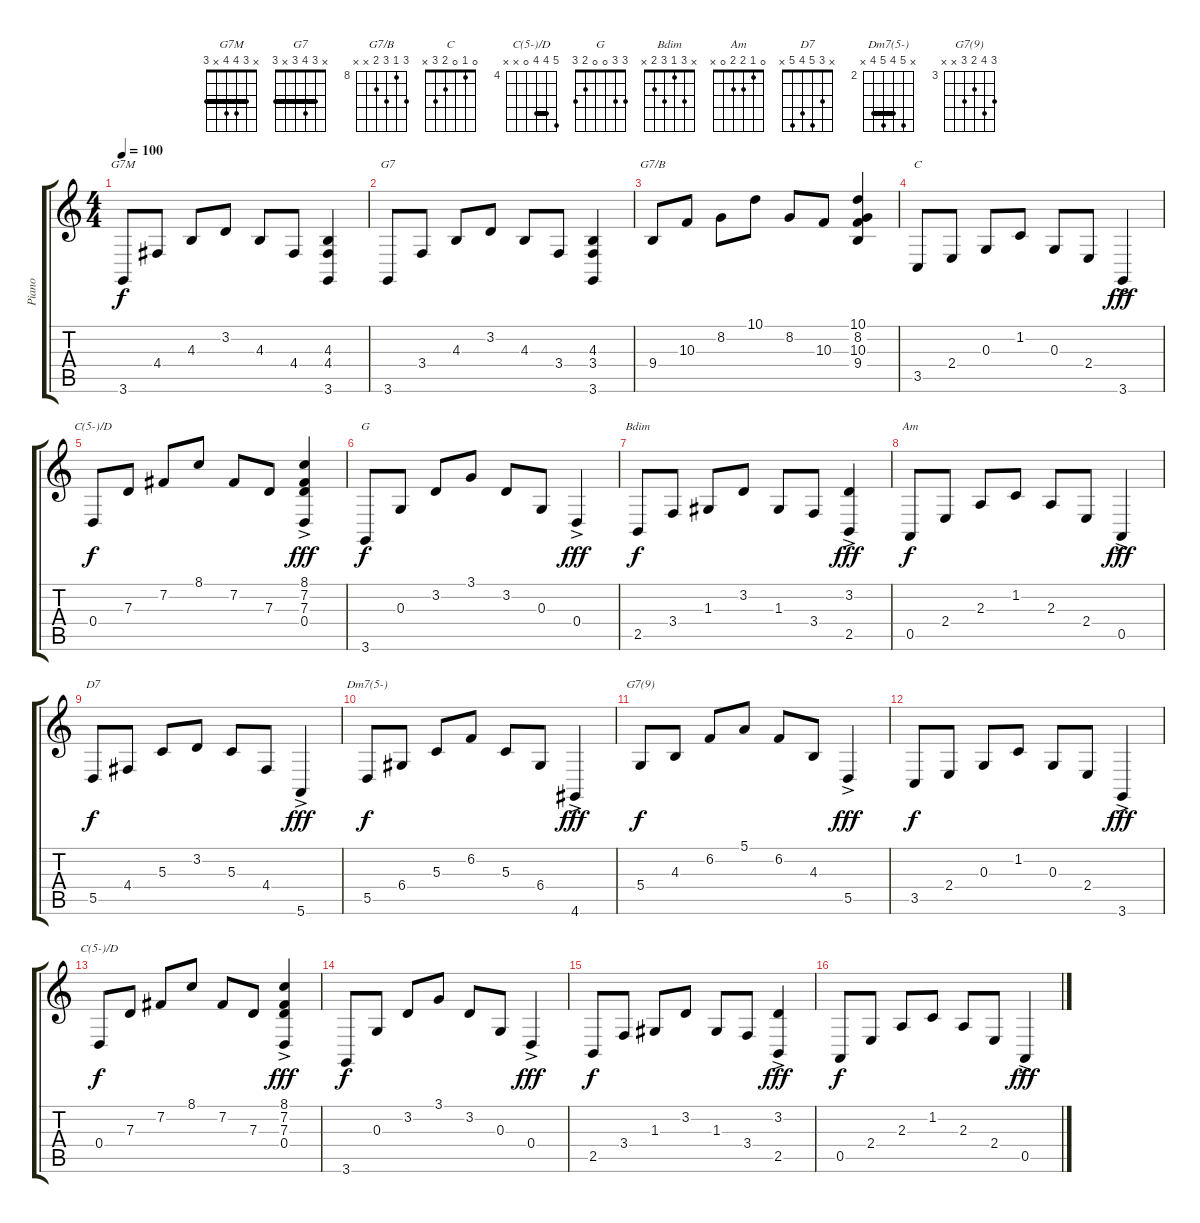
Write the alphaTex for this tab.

\track ("Piano" "Piano") {instrument acousticgrandpiano}
\staff {score tabs}
\tuning (E4 B3 G3 D3 A2 E2) {hide}
\chord ("G7M" x 3 4 4 x 3) {barre 3}
\chord ("G7" x 3 4 3 x 3) {barre 3}
\chord ("G7/B" 10 8 10 9 x x) {firstfret 8}
\chord ("C" 0 1 0 2 3 x)
\chord ("C(5-)/D" 8 7 7 0 x x) {firstfret 4 barre 0}
\chord ("G" 3 3 0 0 2 3) {barre 0}
\chord ("Bdim" x 3 1 3 2 x)
\chord ("Am" 0 1 2 2 0 x)
\chord ("D7" x 3 5 4 5 x)
\chord ("Dm7(5-)" x 6 5 6 5 x) {firstfret 2 barre 5}
\chord ("G7(9)" 5 6 4 5 x x) {firstfret 3}
\chord ("C(5-)/D" 8 7 7 0 x x) {firstfret 4 barre 7}
\ts (4 4)
\tempo 100
\clef g2
\ks c
3.6.8{ch "G7M" dy f} 4.4.8 4.3.8 3.2.8 4.3.8 4.4.8 (4.3 4.4 3.6).4 |
3.6.8{ch "G7"} 3.4.8 4.3.8 3.2.8 4.3.8 3.4.8 (4.3 3.4 3.6).4 |
9.4.8{ch "G7/B"} 10.3.8 8.2.8 10.1.8 8.2.8 10.3.8 (10.1 8.2 10.3 9.4).4 |
3.5.8{ch "C"} 2.4.8 0.3.8 1.2.8 0.3.8 2.4.8 3.6{ac}.4{dy fff} |
0.4.8{ch "C(5-)/D" dy f} 7.3.8 7.2.8 8.1.8 7.2.8 7.3.8 (8.1{ac} 7.2 7.3 0.4).4{dy fff} |
3.6.8{ch "G" dy f} 0.3.8 3.2.8 3.1.8 3.2.8 0.3.8 0.4{ac}.4{dy fff} |
2.5.8{ch "Bdim" dy f} 3.4.8 1.3.8 3.2.8 1.3.8 3.4.8 (3.2{ac} 2.5).4{dy fff} |
0.5.8{ch "Am" dy f} 2.4.8 2.3.8 1.2.8 2.3.8 2.4.8 0.5{ac}.4{dy fff} |
5.5.8{ch "D7" dy f} 4.4.8 5.3.8 3.2.8 5.3.8 4.4.8 5.6{ac}.4{dy fff} |
5.5.8{ch "Dm7(5-)" dy f} 6.4.8 5.3.8 6.2.8 5.3.8 6.4.8 4.6{ac}.4{dy fff} |
5.4.8{ch "G7(9)" dy f} 4.3.8 6.2.8 5.1.8 6.2.8 4.3.8 5.5{ac}.4{dy fff} |
3.5.8{dy f} 2.4.8 0.3.8 1.2.8 0.3.8 2.4.8 3.6{ac}.4{dy fff} |
0.4.8{ch "C(5-)/D" dy f} 7.3.8 7.2.8 8.1.8 7.2.8 7.3.8 (8.1{ac} 7.2 7.3 0.4).4{dy fff} |
3.6.8{dy f} 0.3.8 3.2.8 3.1.8 3.2.8 0.3.8 0.4{ac}.4{dy fff} |
2.5.8{dy f} 3.4.8 1.3.8 3.2.8 1.3.8 3.4.8 (3.2{ac} 2.5).4{dy fff} |
0.5.8{dy f} 2.4.8 2.3.8 1.2.8 2.3.8 2.4.8 0.5{ac}.4{dy fff}
